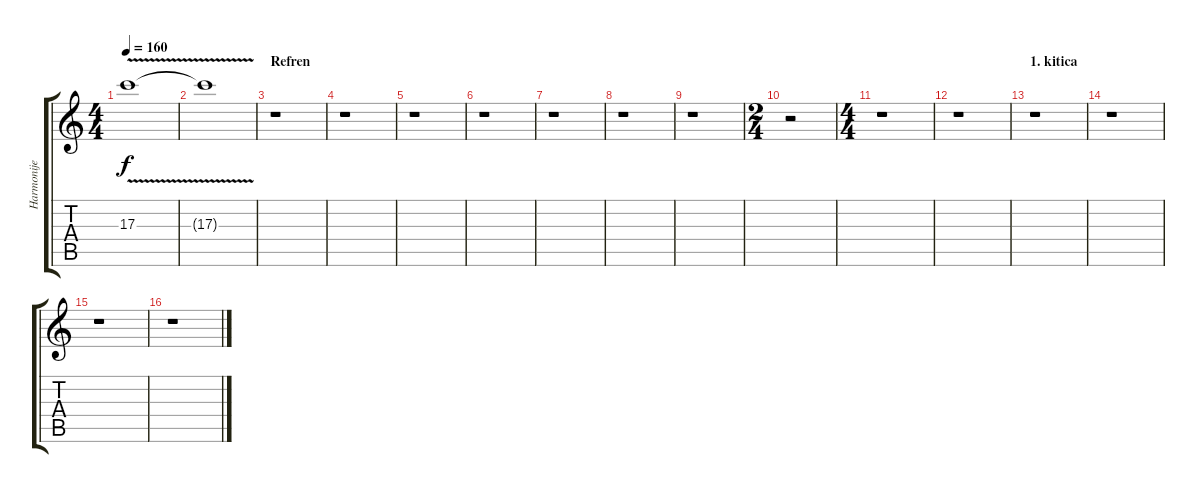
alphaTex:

\track ("Harmonije" "Harmonije") {instrument distortionguitar}
\staff {score tabs}
\tuning (E4 B3 G3 D3 A2 E2) {hide}
\ts (4 4)
\tempo 160
\clef g2
\ks c
17.3{v}.1{dy f} |
17.3{t}.1 |
\section ("" "Refren")
r.1 |
r.1 |
r.1 |
r.1 |
r.1 |
r.1 |
r.1 |
\ts (2 4)
r.2 |
\ts (4 4)
r.1 |
r.1 |
\section ("" "1. kitica")
r.1 |
r.1 |
r.1 |
r.1
